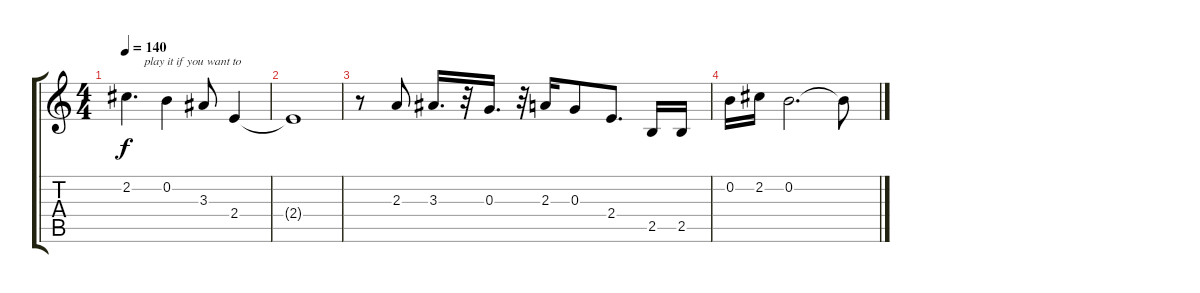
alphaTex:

\track "" {instrument overdrivenguitar}
\staff {score tabs}
\tuning (E4 B3 G3 D3 A2 E2) {hide}
\ts (4 4)
\tempo 140
\clef g2
\ks c
2.2.4{d txt "      play it if you want to" dy f} 0.2.4 3.3.8 2.4.4 |
2.4{t}.1 |
r.8 2.3.8 3.3.16{d} r.32 0.3.16{d} r.32 2.3.16 0.3.8 2.4.8{d} 2.5.16 2.5.16 |
0.2.16 2.2.16 0.2.2{d} 0.2{t}.8
